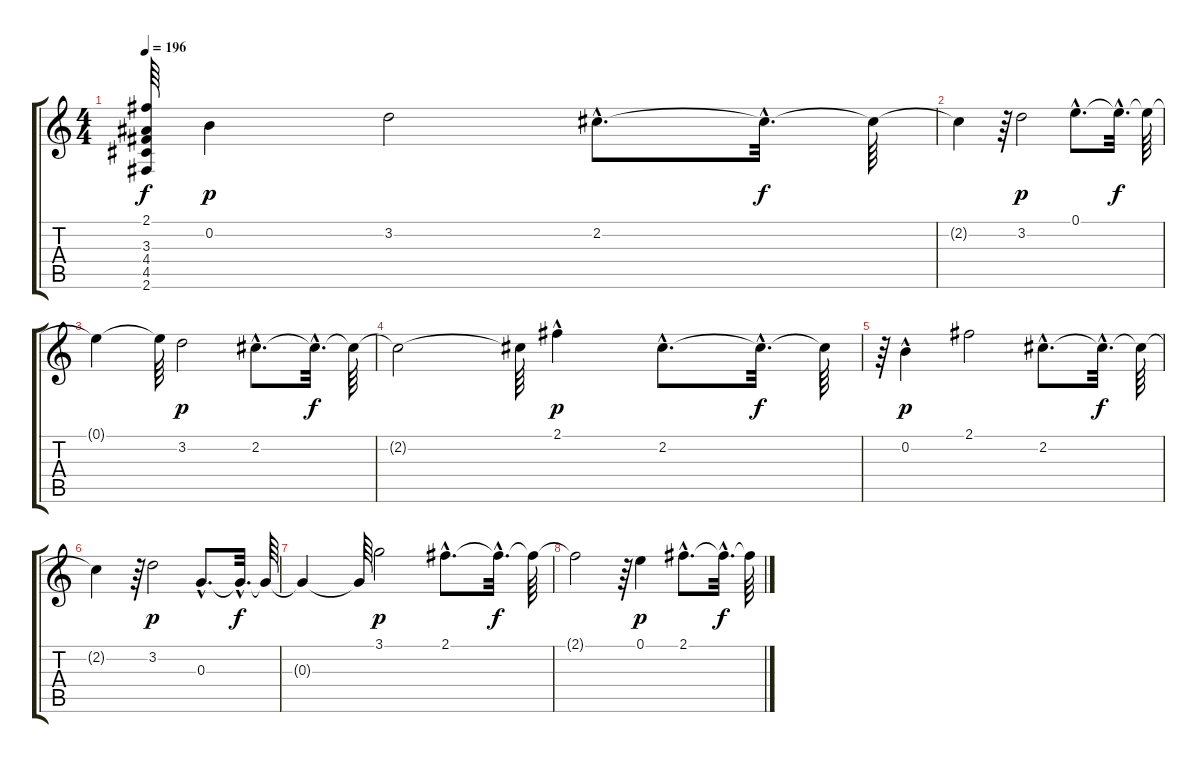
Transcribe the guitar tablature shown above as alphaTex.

\track "" {instrument acousticguitarsteel}
\staff {score tabs}
\tuning (E4 B3 G3 D3 A2 E2) {hide}
\ts (4 4)
\tempo 196
\clef g2
\ks c
(2.1{t} 3.3{t} 4.4{t} 4.5{t} 2.6{t}).64{dy f} 0.2.4{dy p} 3.2.2 2.2{hac}.8{d} 2.2{hac t}.32{d dy f} 2.2{t}.64 |
2.2{t}.4 r.64 3.2.2{dy p} 0.1{hac}.8{d} 0.1{hac t}.32{d dy f} 0.1{t}.64 |
0.1{t}.4 0.1{t}.64 3.2.2{dy p} 2.2{hac}.8{d} 2.2{hac t}.32{d dy f} 2.2{t}.64 |
2.2{t}.2 2.2{t}.64 2.1{hac}.4{dy p} 2.2{hac}.8{d} 2.2{hac t}.32{d dy f} 2.2{t}.64 |
r.64 0.2{hac}.4{dy p} 2.1.2 2.2{hac}.8{d} 2.2{hac t}.32{d dy f} 2.2{t}.64 |
2.2{t}.4 r.64 3.2.2{dy p} 0.3{hac}.8{d} 0.3{hac t}.32{d dy f} 0.3{t}.64 |
0.3{t}.4 0.3{t}.64 3.1.2{dy p} 2.1{hac}.8{d} 2.1{hac t}.32{d dy f} 2.1{t}.64 |
2.1{t}.2 r.64 0.1.4{dy p} 2.1{hac}.8{d} 2.1{hac t}.32{d dy f} 2.1{t}.64
